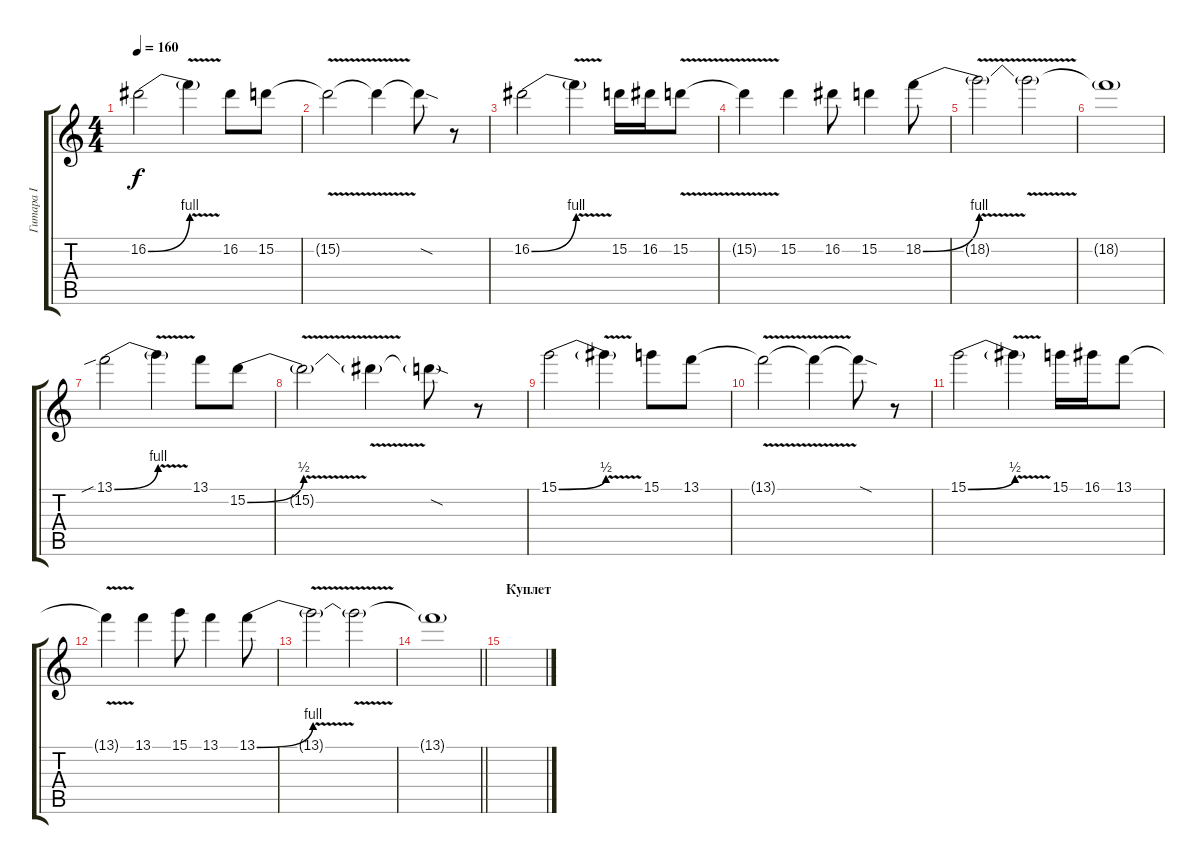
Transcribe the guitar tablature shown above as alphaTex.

\track ("Гитара I" "Гитара I") {instrument distortionguitar}
\staff {score tabs}
\tuning (E4 B3 G3 D3 A2 E2) {hide}
\ts (4 4)
\tempo 160
\clef g2
\ks c
16.2{be (bend 0 0 60 4)}.2{dy f} 16.2{v t}.4 16.2.8 15.2.8 |
15.2{v t}.2 15.2{t}.4 15.2{sod t}.8 r.8 |
16.2{be (bend 0 0 60 4)}.2 16.2{v t}.4 15.2.16 16.2.16 15.2{v}.8 |
15.2{t}.4 15.2.4 16.2.8 15.2.4 18.2{be (bend 0 0 60 4)}.8 |
18.2{v t}.2 18.2{t}.2 |
18.2{t}.1 |
13.1{be (bend 0 0 60 4) sib}.2 13.1{v t}.4 13.1.8 15.2{be (bend 0 0 60 2)}.8 |
15.2{v t}.2 15.2{t}.4 15.2{sod t}.8 r.8 |
15.1{be (bend 0 0 60 2)}.2 15.1{v t}.4 15.1.8 13.1.8 |
13.1{v t}.2 13.1{t}.4 13.1{sod t}.8 r.8 |
15.1{be (bend 0 0 60 2)}.2 15.1{v t}.4 15.1.16 16.1.16 13.1.8 |
13.1{v t}.4 13.1.4 15.1.8 13.1.4 13.1{be (bend 0 0 60 4)}.8 |
13.1{v t}.2 13.1{t}.2 |
\barLineRight lightlight
13.1{t}.1 |
\section ("" "Куплет")
